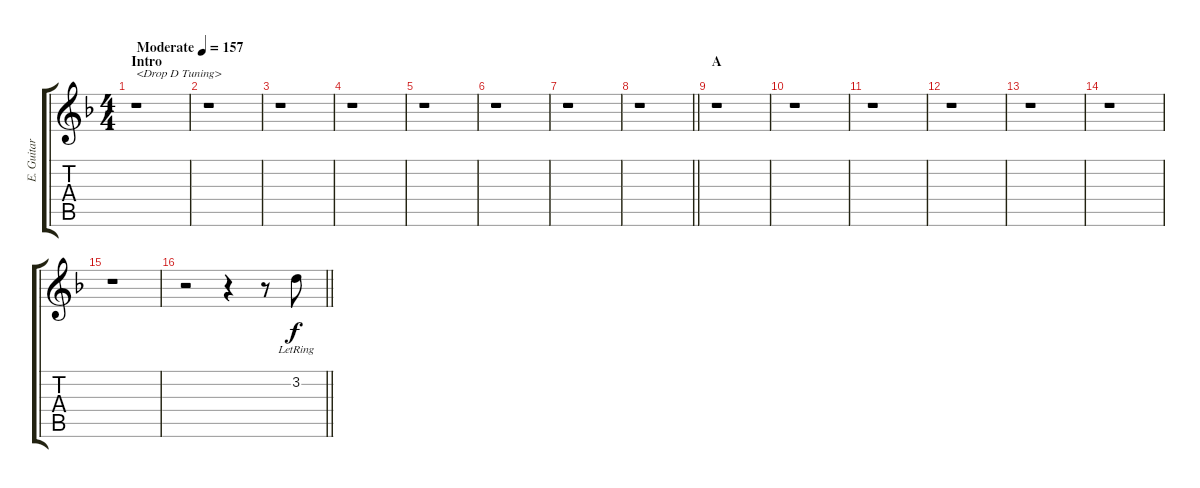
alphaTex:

\track ("E. Guitar IV" "E. Guitar ") {instrument electricguitarjazz}
\staff {score tabs}
\tuning (E4 B3 G3 D3 A2 E2) {hide}
\ts (4 4)
\section ("" "Intro")
\tempo (157 "Moderate")
\clef g2
\ks f
r.1{txt "<Drop D Tuning>" dy f instrument electricguitarjazz} |
r.1 |
r.1 |
r.1 |
r.1 |
r.1 |
r.1 |
\barLineRight lightlight
r.1 |
\section ("" "A")
r.1 |
r.1 |
r.1 |
r.1 |
r.1 |
r.1 |
r.1 |
\barLineRight lightlight
r.2 r.4 r.8 3.2{lr}.8
